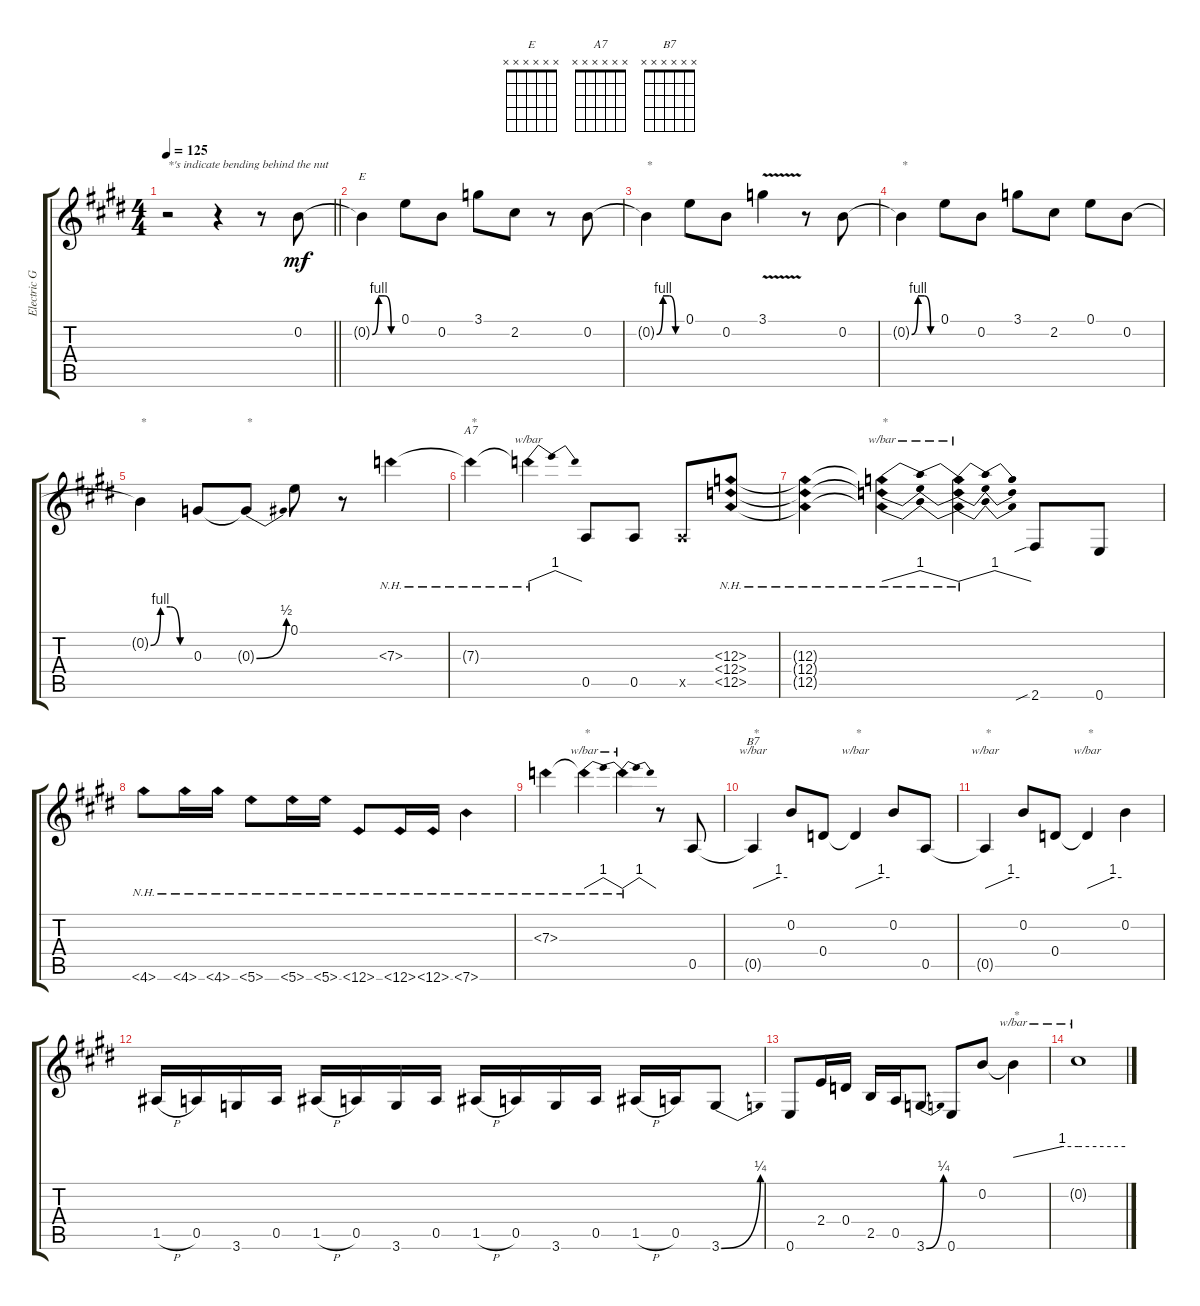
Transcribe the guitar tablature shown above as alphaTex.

\track ("Electric Guitar" "Electric G") {instrument electricguitarclean}
\staff {score tabs}
\tuning (E4 B3 G3 D3 A2 E2) {hide}
\chord ("E" x x x x x x)
\chord ("A7" x x x x x x)
\chord ("B7" x x x x x x)
\ts (4 4)
\tempo 125
\clef g2
\barLineRight lightlight
\ks e
r.2{txt "*'s indicate bending behind the nut" dy mf instrument electricguitarclean} r.4 r.8 0.2.8 |
0.2{be (custom 0 0 15 4 30 4 45 0 60 0) t}.4{ch "E"} 0.1.8 0.2.8 3.1.8 2.2.8 r.8 0.2.8 |
0.2{be (custom 0 0 15 4 30 4 45 0 60 0) t}.4{txt "*"} 0.1.8 0.2.8 3.1{v}.4 r.8 0.2.8 |
0.2{be (custom 0 0 15 4 30 4 45 0 60 0) t}.4{txt "*"} 0.1.8 0.2.8 3.1.8 2.2.8 0.1.8 0.2.8 |
0.2{be (custom 0 0 15 4 30 4 45 0 60 0) t}.4{txt "*"} 0.3.8 0.3{be (bend 0 0 60 2) t}.8{txt "*"} 0.1.8 r.8 7.3{nh}.4 |
7.3{nh t}.4{ch "A7" txt "*"} 7.3{nh t}.4{tbe (dip default 0 0 30 4 60 0)} 0.5.8 0.5.8 0.5{x}.8 (12.3{nh} 12.4{nh} 12.5{nh}).8 |
(12.3{nh t} 12.4{nh t} 12.5{nh t}).4 (12.3{nh t} 12.4{nh t} 12.5{nh t}).4{tbe (dip default 0 0 30 4 60 0) txt "*"} (12.3{nh t} 12.4{nh t} 12.5{nh t}).4{tbe (dip default 0 0 30 4 60 0)} 2.6{sib}.8 0.6.8 |
4.6{nh}.8 4.6{nh}.16 4.6{nh}.16 5.6{nh}.8 5.6{nh}.16 5.6{nh}.16 6.6{nh}.8 6.6{nh}.16 6.6{nh}.16 7.6{nh}.4 |
7.3{nh}.4 7.3{nh t}.4{tbe (dip default 0 0 30 4 60 0) txt "*"} 7.3{nh t}.4{tbe (dip default 0 0 30 4 60 0)} r.8 0.5.8 |
0.5{t}.4{tbe (custom default 0 0 45 4 60 4) ch "B7" txt "*"} 0.2.8 0.4.8 0.4{t}.4{tbe (custom default 0 0 45 4 60 4) txt "*"} 0.2.8 0.5.8 |
0.5{t}.4{tbe (custom default 0 0 45 4 60 4) txt "*"} 0.2.8 0.4.8 0.4{t}.4{tbe (custom default 0 0 45 4 60 4) txt "*"} 0.2.4 |
1.5{h}.16 0.5.16 3.6.16 0.5.16 1.5{h}.16 0.5.16 3.6.16 0.5.16 1.5{h}.16 0.5.16 3.6.16 0.5.16 1.5{h}.16 0.5.16 3.6{be (bend 0 0 60 1)}.8 |
0.6.8 2.4.16 0.4.16 2.5.16 0.5.16 3.6{be (bend 0 0 60 1)}.8 0.6.8 0.2.8 0.2{t}.4{tbe (custom default 0 0 45 4 60 4) txt "*"} |
0.2{t}.1{tbe (hold default 0 4 60 4)}
